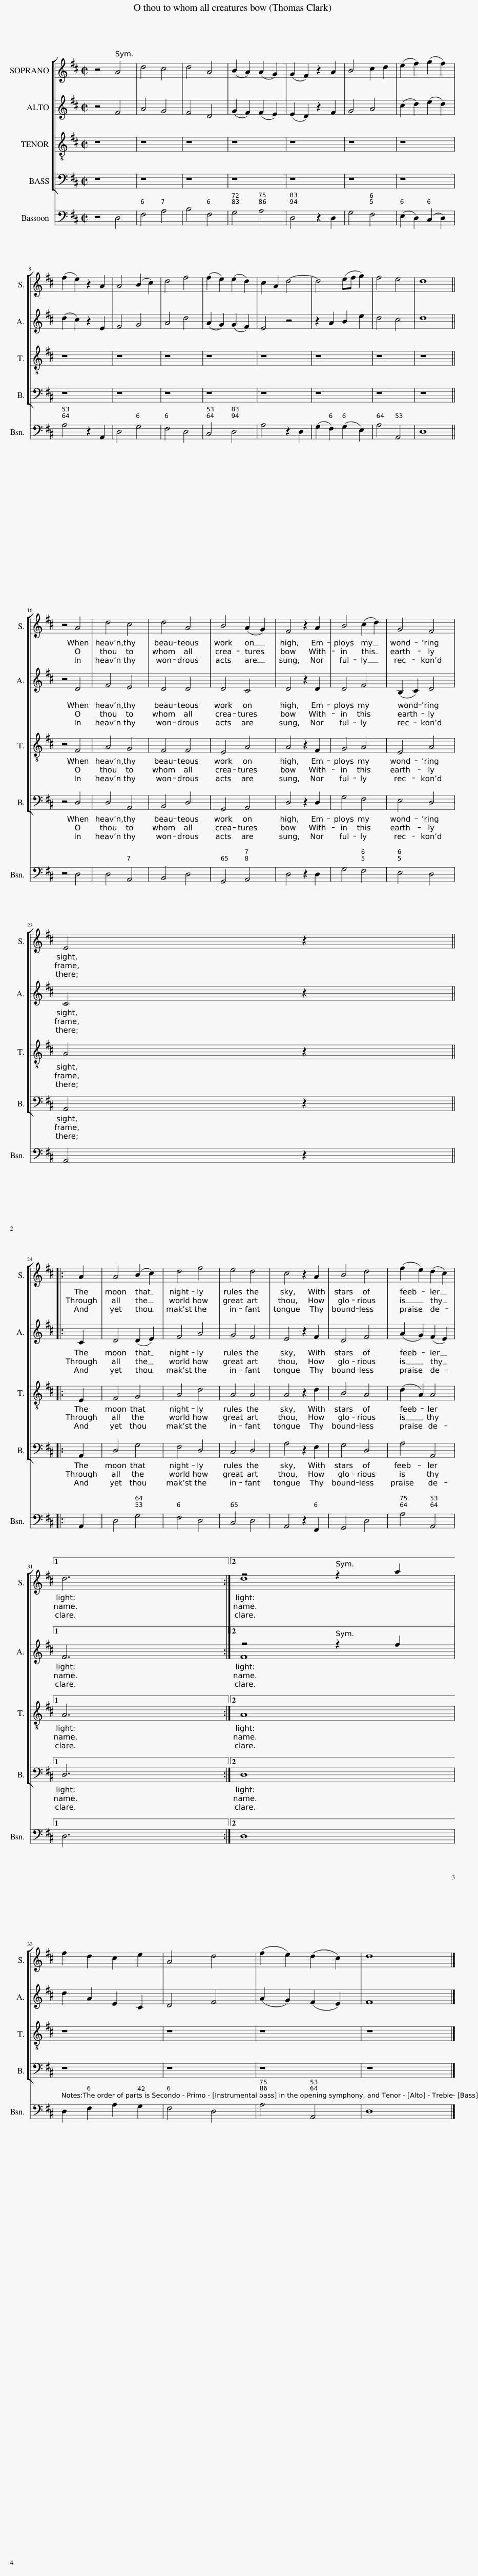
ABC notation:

X:1
%%score [ ( 1 2 ) ( 3 4 ) 5 6 ] 7
L:1/8
M:2/2
I:linebreak $
K:D
V:1 treble
V:2 treble
V:3 treble
V:4 treble
V:5 treble-8 transpose=-12
V:6 bass
V:7 bass
V:1
 z4 A4 | d4 c4 | d4 A4 | (B2 A2) (A2 G2) | (G2 F2) z2 A2 | %5
 B4 c2 d2 | (e2 f2) (g2 f2) |$ (f2 e2) z2 A2 | A4 (B2 c2) | d4 f4 | %10
 (f2 e2) (e2 d2) | c2 A2 d4- | d4 (ef g2) | f4 e4 | d8 ||$ %15
 z4 A4 | d4 c4 | d4 A4 | B4 (A2 G2) | F4 z2 A2 | %20
 B4 (c2 d2) | G4 F4 |$ E4 z2 |:$ A2 | A4 (B2 c2) | %25
 d4 f4 | e4 d4 | c4 z2 A2 | B4 d4 | (f2 e2) (d2 c2) |1$ %30
 d6 :|2 z4 z2 a2 ||$ f2 d2 c2 e2 | A4 d4 | (f2 e2) (d2 c2) | %35
 d8 |] %36
V:2
 x8 | x8 | x8 | x8 | x8 | %5
 x8 | x8 |$ x8 | x8 | x8 | %10
 x8 | x8 | x8 | x8 | x8 ||$ %15
 x8 | x8 | x8 | x8 | x8 | %20
 x8 | x8 |$ x6 |:$ x2 | x8 | %25
 x8 | x8 | x8 | x8 | x8 |1$ %30
 x6 :|2 d8 ||$ x8 | x8 | x8 | %35
 x8 |] %36
V:3
 z4 F4 | A4 G4 | F4 D4 | (G2 F2) (F2 E2) | (E2 D2) z2 F2 | %5
 G4 A4 | (c2 d2) (e2 d2) |$ (d2 c2) z2 E2 | F4 G4 | A4 d4 | %10
 (A2 G2) (G2 F2) | E4 z4 | z2 A2 B2 e2 | d4 c4 | d8 ||$ %15
 z4 D4 | F4 E4 | D4 D4 | D4 C4 | D4 z2 D2 | %20
 D4 F4 | (B,2 C2) D4 |$ C4 z2 |:$ C2 | D4 (D2 E2) | %25
 F4 A4 | G4 F4 | E4 z2 F2 | D4 F4 | (A2 G2) (F2 E2) |1$ %30
 F6 :|2 z4 z2 f2 ||$ d2 A2 E2 C2 | D4 F4 | (A2 G2) (F2 E2) | %35
 F8 |] %36
V:4
 x8 | x8 | x8 | x8 | x8 | %5
 x8 | x8 |$ x8 | x8 | x8 | %10
 x8 | x8 | x8 | x8 | x8 ||$ %15
 x8 | x8 | x8 | x8 | x8 | %20
 x8 | x8 |$ x6 |:$ x2 | x8 | %25
 x8 | x8 | x8 | x8 | x8 |1$ %30
 x6 :|2 F8 ||$ x8 | x8 | x8 | %35
 x8 |] %36
V:5
 z8 | z8 | z8 | z8 | z8 | %5
 z8 | z8 |$ z8 | z8 | z8 | %10
 z8 | z8 | z8 | z8 | z8 ||$ %15
 z4 F4 | A4 G4 | F4 F4 | E4 A4 | A4 z2 F2 | %20
 G4 A4 | E4 A4 |$ A4 z2 |:$ E2 | F4 G4 | %25
 A4 d4 | A4 A4 | A4 z2 d2 | B4 A4 | (d2 A2) A4 |1$ %30
 A6 :|2 A8 ||$ z8 | z8 | z8 | %35
 z8 |] %36
V:6
 z8 | z8 | z8 | z8 | z8 | %5
 z8 | z8 |$ z8 | z8 | z8 | %10
 z8 | z8 | z8 | z8 | z8 ||$ %15
 z4 D,4 | D,4 A,,4 | B,,4 D,4 | G,,4 A,,4 | D,4 z2 D,2 | %20
 G,4 F,4 | E,4 D,4 |$ A,,4 z2 |:$ A,,2 | D,4 G,4 | %25
 F,4 D,4 | C,4 D,4 | A,4 z2 F,2 | G,4 D,4 | A,4 A,,4 |1$ %30
 D,6 :|2 D,8 ||$ z8 | z8 | z8 | %35
 z8 |] %36
V:7
 z4 D,4 | F,4 A,4 | B,4 F,4 | G,4 A,4 | D,4 z2 D,2 | %5
 G,4 F,4 | (E,2 D,2) (C,2 D,2) |$ A,4 z2 A,,2 | D,4 G,4 | F,4 D,4 | %10
 C,4 D,4 | A,4 z2 D,2 | (G,2 F,2) (G,2 E,2) | A,4 A,,4 | D,8 ||$ %15
 z4 D,4 | D,4 A,,4 | B,,4 D,4 | G,,4 A,,4 | D,4 z2 D,2 | %20
 G,4 F,4 | E,4 D,4 |$ A,,4 z2 |:$ A,,2 | D,4 G,4 | %25
 F,4 D,4 | C,4 D,4 | A,,4 z2 F,,2 | G,,4 D,4 | A,4 A,,4 |1$ %30
 D,6 :|2 D,8 ||$ D,2 F,2 A,2 G,2 | F,4 D,4 | A,4 A,,4 | %35
 D,8 |] %36
